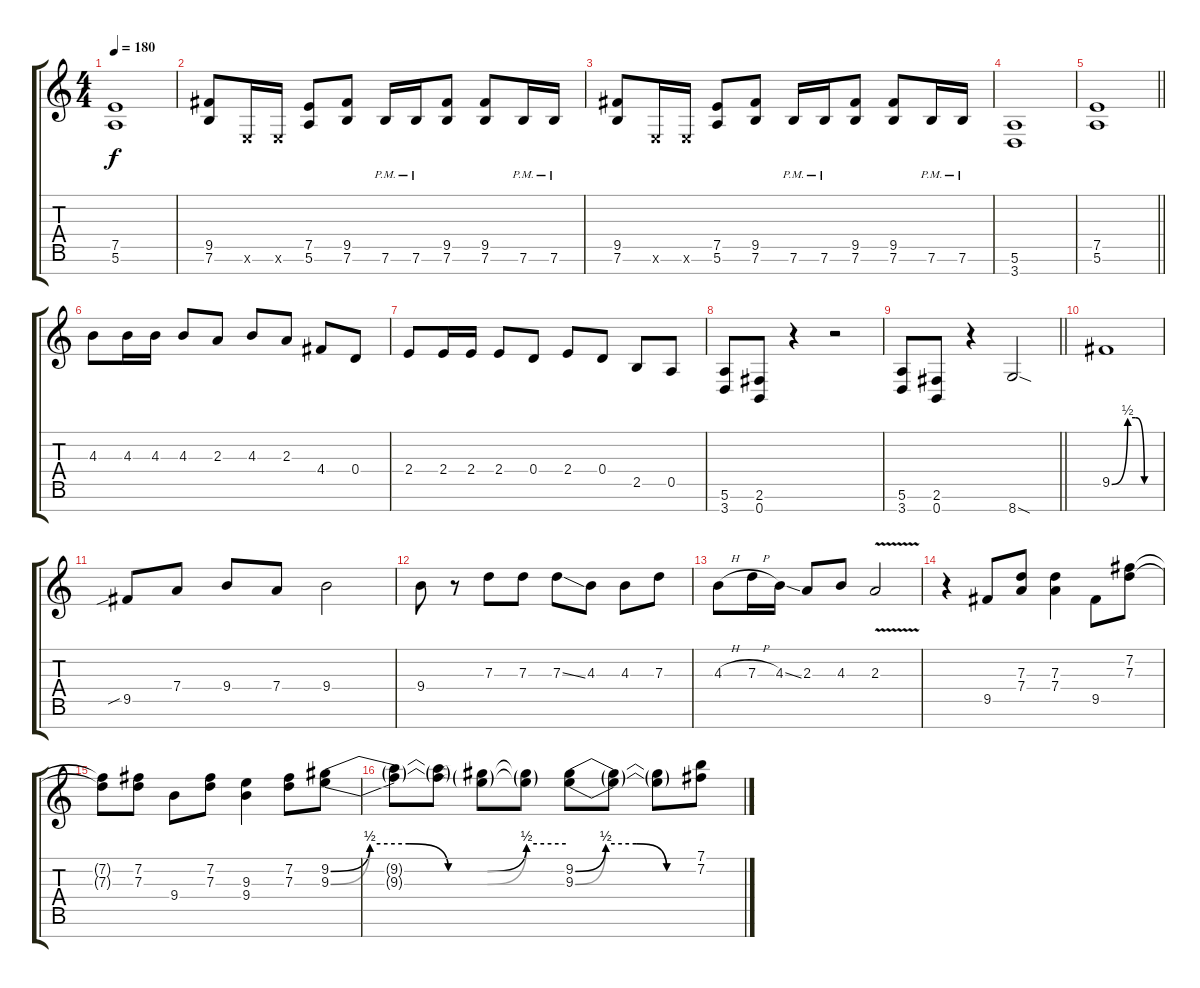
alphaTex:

\track "" {instrument distortionguitar}
\staff {score tabs}
\tuning (E4 B3 G3 D3 A2 E2 B1) {hide}
\ts (4 4)
\tempo 180
\clef g2
\ks c
(7.5 5.6).1{dy f} |
(9.5 7.6).8 0.6{x}.16 0.6{x}.16 (7.5 5.6).8 (9.5 7.6).8 7.6{pm}.16 7.6{pm}.16 (9.5 7.6).8 (9.5 7.6).8 7.6{pm}.16 7.6{pm}.16 |
(9.5 7.6).8 0.6{x}.16 0.6{x}.16 (7.5 5.6).8 (9.5 7.6).8 7.6{pm}.16 7.6{pm}.16 (9.5 7.6).8 (9.5 7.6).8 7.6{pm}.16 7.6{pm}.16 |
(5.6 3.7).1 |
\barLineRight lightlight
(7.5 5.6).1 |
4.3.8 4.3.16 4.3.16 4.3.8 2.3.8 4.3.8 2.3.8 4.4.8 0.4.8 |
2.4.8 2.4.16 2.4.16 2.4.8 0.4.8 2.4.8 0.4.8 2.5.8 0.5.8 |
(5.6 3.7).8 (2.6 0.7).8 r.4 r.2 |
\barLineRight lightlight
(5.6 3.7).8 (2.6 0.7).8 r.4 8.7{sod}.2 |
9.5{be (custom 0 0 20 2 30 2 41 0 60 0)}.1 |
9.5{sib}.8 7.4.8 9.4.8 7.4.8 9.4.2 |
9.4.8 r.8 7.3.8 7.3.8 7.3{ss}.8 4.3.8 4.3.8 7.3.8 |
4.3{h}.8 7.3{h}.16 4.3{ss}.16 2.3.8 4.3.8 2.3{v}.2 |
r.4 9.5.8 (7.3 7.4).8 (7.3 7.4).4 9.5.8 (7.2 7.3).8 |
(7.2{t} 7.3{t}).8 (7.2 7.3).8 9.4.8 (7.2 7.3).8 (9.3 9.4).4 (7.2 7.3).8 (9.2{be (custom 0 0 10 2 20 2 30 0 40 0 50 2 60 2)} 9.3{be (custom 0 0 10 2 20 2 30 0 40 0 50 2 60 2)}).8 |
(9.2{t} 9.3{t}).8 (9.2{t} 9.3{t}).8 (9.2{t} 9.3{t}).8 (9.2{t} 9.3{t}).8 (9.2{be (custom 0 0 15 2 30 2 45 0 60 0)} 9.3{be (custom 0 0 15 2 30 2 45 0 60 0)}).8 (9.2{t} 9.3{t}).8 (9.2{t} 9.3{t}).8 (7.1 7.2).8
